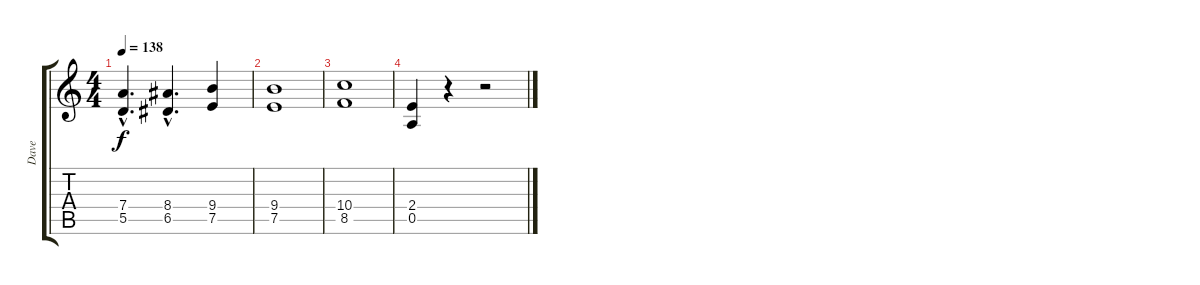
\track ("Dave" "Dave") {instrument distortionguitar}
\staff {score tabs}
\tuning (E4 B3 G3 D3 A2 E2) {hide}
\ts (4 4)
\tempo 138
\clef g2
\ks c
(7.4{hac} 5.5{hac}).4{d dy f} (8.4{hac} 6.5{hac}).4{d} (9.4 7.5).4 |
(9.4 7.5).1 |
(10.4 8.5).1 |
(2.4 0.5).4 r.4 r.2
